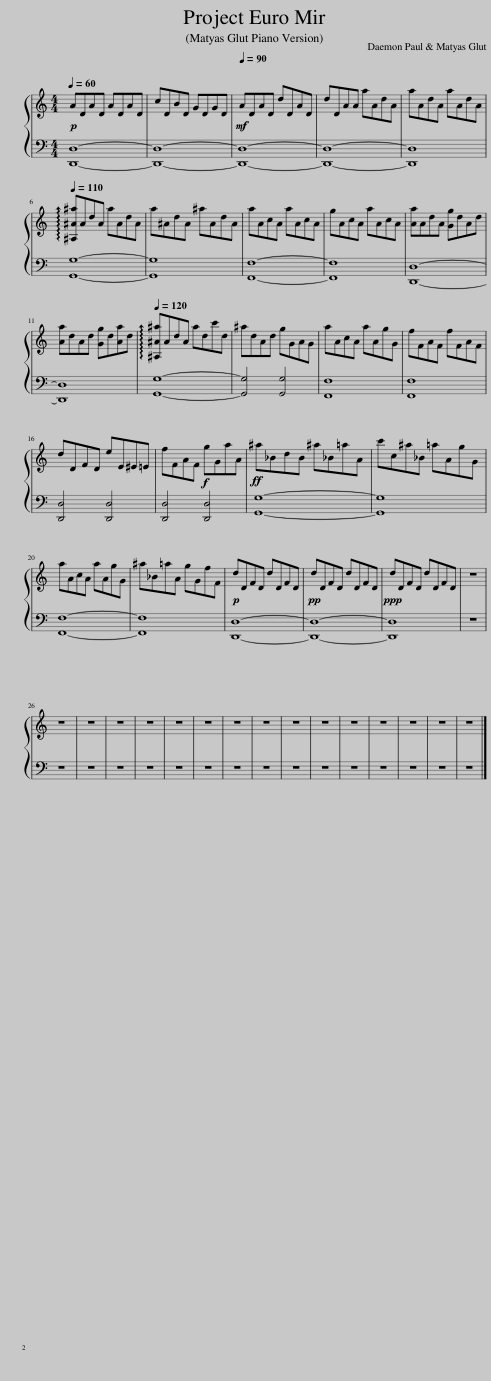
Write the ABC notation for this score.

X:1
%%score { 1 | 2 }
L:1/8
Q:1/4=60
M:4/4
I:linebreak $
K:C
V:1 treble
V:2 bass
V:1
!p! ADAD ADAD | cDBD GDGD |[Q:1/4=90]!mf! ADAD dDAD | dDAA aAdA | aAdA aAdA |$ %5
[Q:1/4=110] !arpeggio![^A,^A^a]AdA aAdA | a^AdA ^aAdA | aAcA aAcA | gAcA aAcA | [Aa]AdA [Gg]dAd |$ %10
 [Aa]dAd [Gg]d[Aa]d |[Q:1/4=120] !arpeggio![^A,^A^a]AdA adc'd | ^adAd gGAG | aAcA aAgG | fFAF fFAF |$ %15
 dDFD eE^E=E | fFAF!f! gGaA |!ff! ^a_BdB ^a_B=aA | c'c^a_B =aAgG |$ aAcA aAgG | %20
 ^a_B=aA gGfF |!p! dDFD dDFD |!pp! dDFD dDFD |!ppp! dDFD dDFD | z8 |$ %25
 z8 | z8 | z8 | z8 | z8 | %30
 z8 | z8 | z8 | z8 | z8 | %35
 z8 | z8 | z8 | z8 | z8 |] %40
V:2
 [D,,D,]8- | [D,,D,]8- | [D,,D,]8- | [D,,D,]8- | [D,,D,]8 |$ %5
 [G,,G,]8- | [G,,G,]8 | [F,,F,]8- | [F,,F,]8 | [D,,D,]8- |$ %10
 [D,,D,]8 | [G,,G,]8- | [G,,G,]4 [G,,G,]4 | [F,,F,]8 | [F,,F,]8 |$ %15
 [D,,D,]4 [D,,D,]4 | [D,,D,]4 [D,,D,]4 | [G,,G,]8- | [G,,G,]8 |$ [F,,F,]8- | %20
 [F,,F,]8 | [D,,D,]8- | [D,,D,]8- | [D,,D,]8 | z8 |$ %25
 z8 | z8 | z8 | z8 | z8 | %30
 z8 | z8 | z8 | z8 | z8 | %35
 z8 | z8 | z8 | z8 | z8 |] %40
